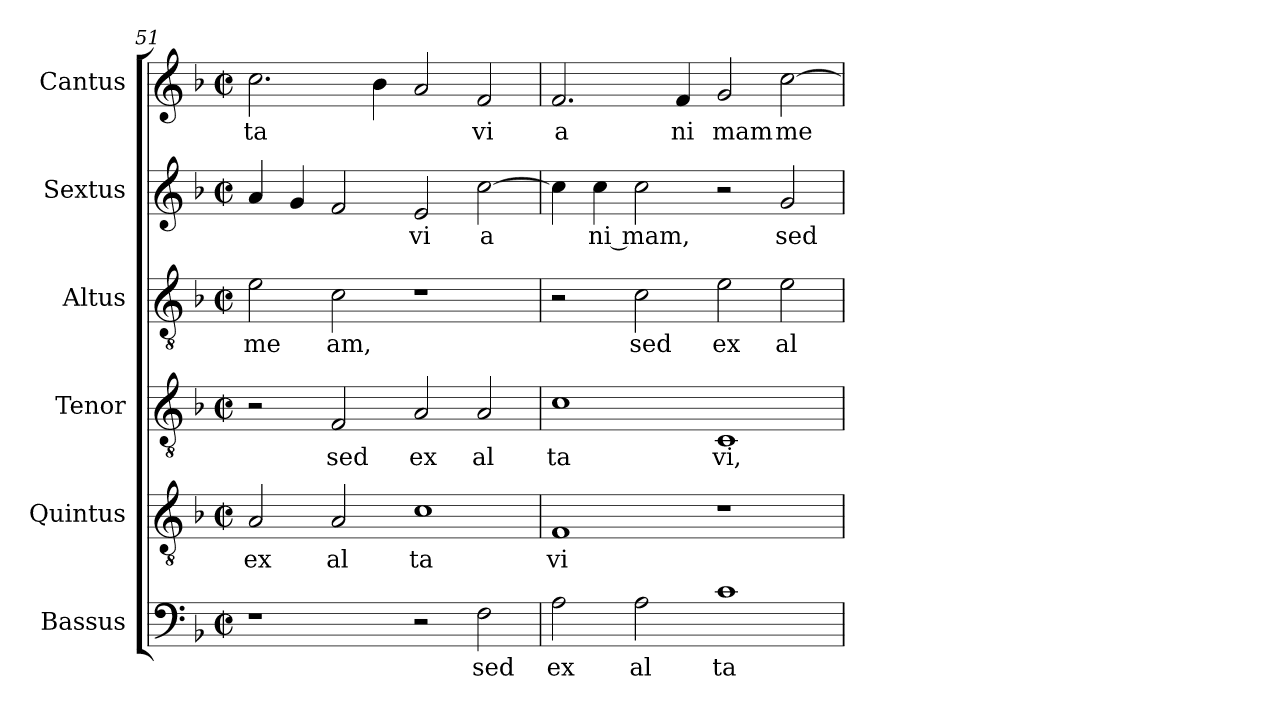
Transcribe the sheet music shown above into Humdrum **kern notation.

**kern	**text	**kern	**text	**kern	**text	**kern	**text	**kern	**text	**kern	**text
*part6	*part6	*part5	*part5	*part4	*part4	*part3	*part3	*part2	*part2	*part1	*part1
*staff6	*staff6	*staff5	*staff5	*staff4	*staff4	*staff3	*staff3	*staff2	*staff2	*staff1	*staff1
*I"Bassus	*	*I"Quintus	*	*I"Tenor	*	*I"Altus	*	*I"Sextus	*	*I"Cantus	*
*clefF4	*	*clefGv2	*	*clefGv2	*	*clefGv2	*	*clefG2	*	*clefG2	*
*k[b-]	*	*k[b-]	*	*k[b-]	*	*k[b-]	*	*k[b-]	*	*k[b-]	*
*F:	*	*F:	*	*F:	*	*F:	*	*F:	*	*F:	*
*M2/2	*	*M2/2	*	*M2/2	*	*M2/2	*	*M2/2	*	*M2/2	*
*met(c|)	*	*met(c|)	*	*met(c|)	*	*met(c|)	*	*met(c|)	*	*met(c|)	*
=51	=51	=51	=51	=51	=51	=51	=51	=51	=51	=51	=51
!	!	!	!LO:LY:b:cj	!	!	!	!LO:LY:b:cj	!	!	!	!LO:LY:b:cj
1r	.	2A/	ex	2r	.	2e\	me	4a/	.	2.cc\	ta
.	.	.	.	.	.	.	.	4g/	.	.	.
!	!	!	!LO:LY:b:cj	!	!LO:LY:b:cj	!	!LO:LY:b:cj	!	!	!	!
.	.	2A/	al	2F/	sed	2c\	am,	2f/	.	.	.
.	.	.	.	.	.	.	.	.	.	4b-\	.
!	!	!	!LO:LY:b:cj	!	!LO:LY:b:cj	!	!	!	!LO:LY:b:cj	!	!
2r	.	1c	ta	2A/	ex	1r	.	2e/	vi	2a/	.
!	!LO:LY:b:cj	!	!	!	!LO:LY:b:cj	!	!	!	!LO:LY:b:cj	!	!LO:LY:b:cj
2F\	sed	.	.	2A/	al	.	.	[>2cc\	a	2f/	vi
=52	=52	=52	=52	=52	=52	=52	=52	=52	=52	=52	=52
!	!LO:LY:b:cj	!	!LO:LY:b:cj	!	!LO:LY:b:cj	!	!	!	!	!	!LO:LY:b:cj
2A\	ex	1F	vi	1c	ta	2r	.	4cc\]	.	2.f/	a
!	!	!	!	!	!	!	!	!	!LO:LY:b:cj	!	!
.	.	.	.	.	.	.	.	4cc\	ni mam,	.	.
!	!LO:LY:b:cj	!	!	!	!	!	!LO:LY:b:cj	!	!	!	!
2A\	al	.	.	.	.	2c\	sed	2cc\	.	.	.
!	!	!	!	!	!	!	!	!	!	!	!LO:LY:b:cj
.	.	.	.	.	.	.	.	.	.	4f/	ni
!	!LO:LY:b:cj	!	!	!	!LO:LY:b:cj	!	!LO:LY:b:cj	!	!	!	!LO:LY:b:cj
1c	ta	1r	.	1C	vi,	2e\	ex	2r	.	2g/	mam
!	!	!	!	!	!	!	!LO:LY:b:cj	!	!LO:LY:b:cj	!	!LO:LY:b
.	.	.	.	.	.	2e\	al	2g/	sed	[>2cc\	me
=	=	=	=	=	=	=	=	=	=	=	=
*-	*-	*-	*-	*-	*-	*-	*-	*-	*-	*-	*-
